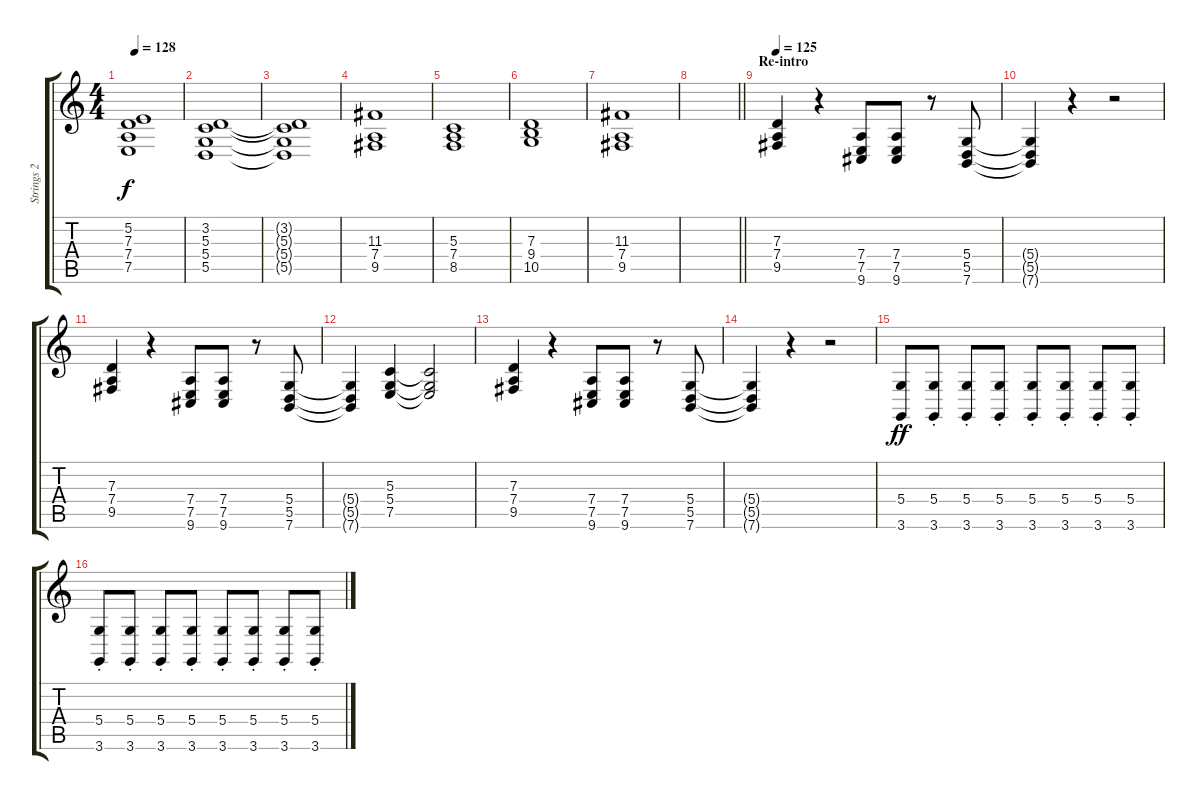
\track ("Strings 2" "Strings 2") {instrument stringensemble1}
\staff {score tabs}
\tuning (E4 B3 G3 D3 A2 E2) {hide}
\ts (4 4)
\tempo 128
\clef g2
\ks c
(5.2 7.3 7.4 7.5).1{dy f} |
(3.2 5.3 5.4 5.5).1 |
(3.2{t} 5.3{t} 5.4{t} 5.5{t}).1 |
(11.3 7.4 9.5).1 |
(5.3 7.4 8.5).1 |
(7.3 9.4 10.5).1 |
(11.3 7.4 9.5).1 |
\barLineRight lightlight
|
\section ("" "Re-intro")
\tempo 125
(7.3 7.4 9.5).4 r.4 (7.4 7.5 9.6).8 (7.4 7.5 9.6).8 r.8 (5.4 5.5 7.6).8 |
(5.4{t} 5.5{t} 7.6{t}).4 r.4 r.2 |
(7.3 7.4 9.5).4 r.4 (7.4 7.5 9.6).8 (7.4 7.5 9.6).8 r.8 (5.4 5.5 7.6).8 |
(5.4{t} 5.5{t} 7.6{t}).4 (5.3 5.4 7.5).4 (5.3{t} 5.4{t} 7.5{t}).2 |
(7.3 7.4 9.5).4 r.4 (7.4 7.5 9.6).8 (7.4 7.5 9.6).8 r.8 (5.4 5.5 7.6).8 |
(5.4{t} 5.5{t} 7.6{t}).4 r.4 r.2 |
(5.4{st} 3.6{st}).8{dy ff} (5.4{st} 3.6{st}).8 (5.4{st} 3.6{st}).8 (5.4{st} 3.6{st}).8 (5.4{st} 3.6{st}).8 (5.4{st} 3.6{st}).8 (5.4{st} 3.6{st}).8 (5.4{st} 3.6{st}).8 |
(5.4{st} 3.6{st}).8 (5.4{st} 3.6{st}).8 (5.4{st} 3.6{st}).8 (5.4{st} 3.6{st}).8 (5.4{st} 3.6{st}).8 (5.4{st} 3.6{st}).8 (5.4{st} 3.6{st}).8 (5.4{st} 3.6{st}).8
